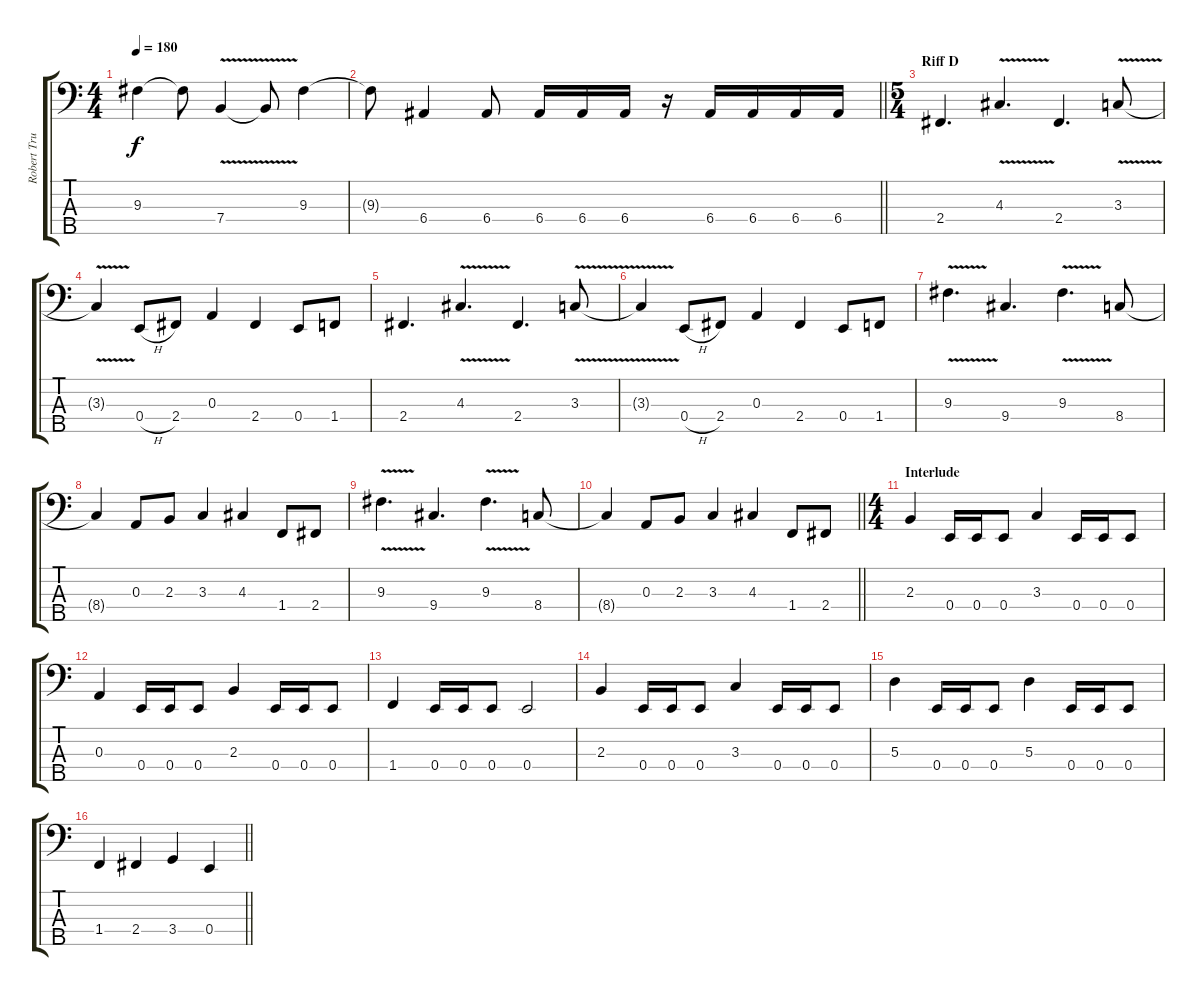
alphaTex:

\track ("Robert Trujillo" "Robert Tru") {instrument electricbassfinger}
\staff {score tabs}
\tuning (G2 D2 A1 E1 B0) {hide}
\ts (4 4)
\tempo 180
\clef f4
\ks c
9.3.4{dy f} 9.3{t}.8 7.4{v}.4 7.4{t}.8 9.3.4 |
\barLineRight lightlight
9.3{t}.8 6.4.4 6.4.8 6.4.16 6.4.16 6.4.16 r.16 6.4.16 6.4.16 6.4.16 6.4.16 |
\ts (5 4)
\section ("" "Riff D")
2.4.4{d} 4.3{v}.4{d} 2.4.4{d} 3.3{v}.8 |
3.3{t}.4 0.4{h}.8 2.4.8 0.3.4 2.4.4 0.4.8 1.4.8 |
2.4.4{d} 4.3{v}.4{d} 2.4.4{d} 3.3{v}.8 |
3.3{t}.4 0.4{h}.8 2.4.8 0.3.4 2.4.4 0.4.8 1.4.8 |
9.3{v}.4{d} 9.4.4{d} 9.3{v}.4{d} 8.4.8 |
8.4{t}.4 0.3.8 2.3.8 3.3.4 4.3.4 1.4.8 2.4.8 |
9.3{v}.4{d} 9.4.4{d} 9.3{v}.4{d} 8.4.8 |
\barLineRight lightlight
8.4{t}.4 0.3.8 2.3.8 3.3.4 4.3.4 1.4.8 2.4.8 |
\ts (4 4)
\section ("" "Interlude")
2.3.4 0.4.16 0.4.16 0.4.8 3.3.4 0.4.16 0.4.16 0.4.8 |
0.3.4 0.4.16 0.4.16 0.4.8 2.3.4 0.4.16 0.4.16 0.4.8 |
1.4.4 0.4.16 0.4.16 0.4.8 0.4.2 |
2.3.4 0.4.16 0.4.16 0.4.8 3.3.4 0.4.16 0.4.16 0.4.8 |
5.3.4 0.4.16 0.4.16 0.4.8 5.3.4 0.4.16 0.4.16 0.4.8 |
\barLineRight lightlight
1.4.4 2.4.4 3.4.4 0.4.4
